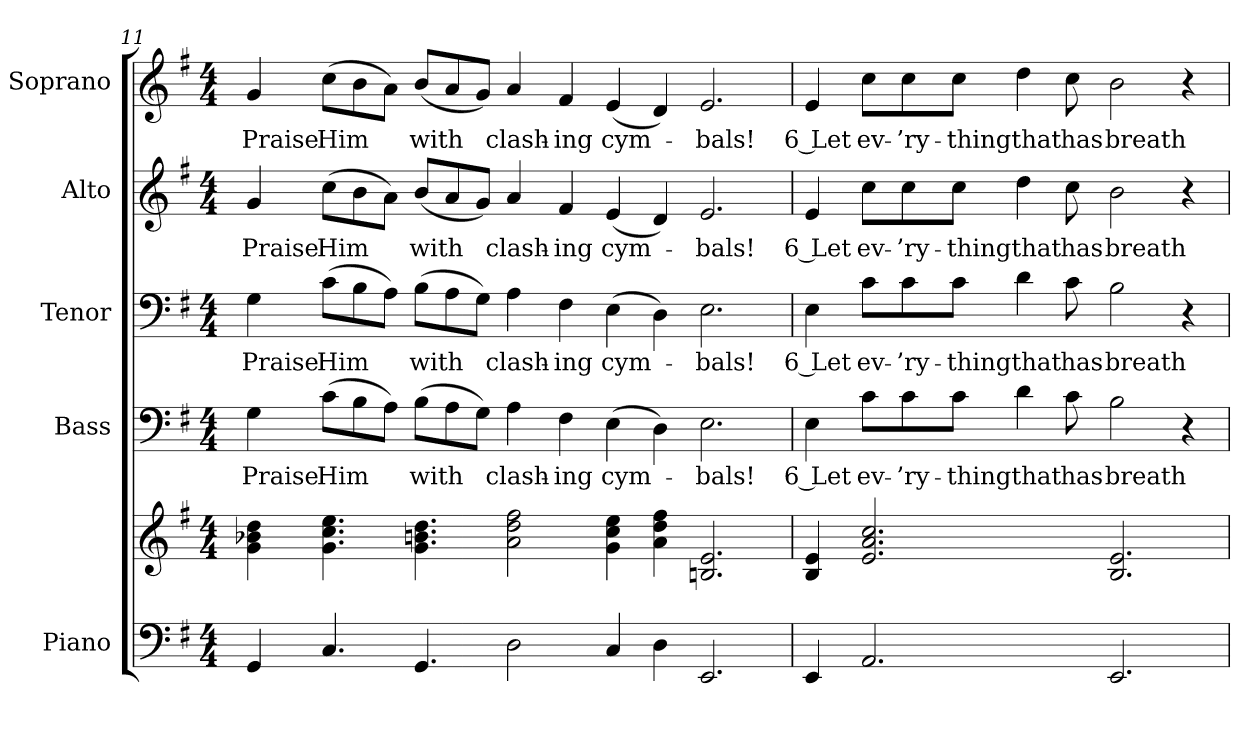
**kern	**kern	**kern	**text	**kern	**text	**kern	**text	**kern	**text
*part5	*part5	*part4	*part4	*part3	*part3	*part2	*part2	*part1	*part1
*staff6	*staff5	*staff4	*staff4	*staff3	*staff3	*staff2	*staff2	*staff1	*staff1
*I"Piano	*	*I"Bass	*	*I"Tenor	*	*I"Alto	*	*I"Soprano	*
*I'Pno.	*	*I'B.	*	*I'T.	*	*I'A.	*	*I'S.	*
!!LO:PB:g=z
*clefF4	*clefG2	*clefF4	*	*clefF4	*	*clefG2	*	*clefG2	*
*k[f#]	*k[f#]	*k[f#]	*	*k[f#]	*	*k[f#]	*	*k[f#]	*
*G:	*G:	*G:	*	*G:	*	*G:	*	*G:	*
*M4/4	*M4/4	*M4/4	*	*M4/4	*	*M4/4	*	*M4/4	*
=11	=11	=11	=11	=11	=11	=11	=11	=11	=11
!	!	!	!LO:LY:b:color=#000000	!	!	!	!	!	!
!	!	!	!	!	!LO:LY:b:color=#000000	!	!	!	!
!	!	!	!	!	!	!	!LO:LY:b:color=#000000	!	!
!	!	!	!	!	!	!	!	!	!LO:LY:b:color=#000000
4GGi/	4gi\ 4b-Xi 4ddi	4Gi\	Praise	4Gi\	Praise	4gi/	Praise	4gi/	Praise
!	!	!	!LO:LY:b:color=#000000	!	!	!	!	!	!
!	!	!	!	!	!LO:LY:b:color=#000000	!	!	!	!
!	!	!	!	!	!	!	!LO:LY:b:color=#000000	!	!
!	!	!	!	!	!	!	!	!	!LO:LY:b:color=#000000
4.Ci/	4.gi\ 4.cci 4.eei	(8ci\L	Him	(8ci\L	Him	(8cci\L	Him	(8cci\L	Him
.	.	8Bi\	.	8Bi\	.	8bi\	.	8bi\	.
.	.	8Ai\J)	.	8Ai\J)	.	8ai\J)	.	8ai\J)	.
!	!	!	!LO:LY:b:color=#000000	!	!	!	!	!	!
!	!	!	!	!	!LO:LY:b:color=#000000	!	!	!	!
!	!	!	!	!	!	!	!LO:LY:b:color=#000000	!	!
!	!	!	!	!	!	!	!	!	!LO:LY:b:color=#000000
4.GGi/	4.gi\ 4.bni 4.ddi	(8Bi\L	with	(8Bi\L	with	(8bi/L	with	(8bi/L	with
.	.	8Ai\	.	8Ai\	.	8ai/	.	8ai/	.
.	.	8Gi\J)	.	8Gi\J)	.	8gi/J)	.	8gi/J)	.
!	!	!	!LO:LY:b:color=#000000	!	!	!	!	!	!
!	!	!	!	!	!LO:LY:b:color=#000000	!	!	!	!
!	!	!	!	!	!	!	!LO:LY:b:color=#000000	!	!
!	!	!	!	!	!	!	!	!	!LO:LY:b:color=#000000
2Di\	2ai\ 2ddi 2ff#i	4Ai\	clash-	4Ai\	clash-	4ai/	clash-	4ai/	clash-
!	!	!	!LO:LY:b:color=#000000	!	!	!	!	!	!
!	!	!	!	!	!LO:LY:b:color=#000000	!	!	!	!
!	!	!	!	!	!	!	!LO:LY:b:color=#000000	!	!
!	!	!	!	!	!	!	!	!	!LO:LY:b:color=#000000
.	.	4F#i\	-ing	4F#i\	-ing	4f#i/	-ing	4f#i/	-ing
!	!	!	!LO:LY:b:color=#000000	!	!	!	!	!	!
!	!	!	!	!	!LO:LY:b:color=#000000	!	!	!	!
!	!	!	!	!	!	!	!LO:LY:b:color=#000000	!	!
!	!	!	!	!	!	!	!	!	!LO:LY:b:color=#000000
4Ci/	4gi\ 4cci 4eei	(4Ei\	cym-	(4Ei\	cym-	(4ei/	cym-	(4ei/	cym-
4Di\	4ai\ 4ddi 4ff#i	4Di\)	.	4Di\)	.	4di/)	.	4di/)	.
!	!	!	!LO:LY:b:color=#000000	!	!	!	!	!	!
!	!	!	!	!	!LO:LY:b:color=#000000	!	!	!	!
!	!	!	!	!	!	!	!LO:LY:b:color=#000000	!	!
!	!	!	!	!	!	!	!	!	!LO:LY:b:color=#000000
2.EEi/	2.Bni/ 2.ei	2.Ei\	-bals!	2.Ei\	-bals!	2.ei/	-bals!	2.ei/	-bals!
!!LO:PB:g=z
=12	=12	=12	=12	=12	=12	=12	=12	=12	=12
!	!	!	!LO:LY:b:color=#000000	!	!	!	!	!	!
!	!	!	!	!	!LO:LY:b:color=#000000	!	!	!	!
!	!	!	!	!	!	!	!LO:LY:b:color=#000000	!	!
!	!	!	!	!	!	!	!	!	!LO:LY:b:color=#000000
4EEi/	4Bi/ 4ei	4Ei\	6 Let	4Ei\	6 Let	4ei/	6 Let	4ei/	6 Let
!	!	!	!LO:LY:b:color=#000000	!	!	!	!	!	!
!	!	!	!	!	!LO:LY:b:color=#000000	!	!	!	!
!	!	!	!	!	!	!	!LO:LY:b:color=#000000	!	!
!	!	!	!	!	!	!	!	!	!LO:LY:b:color=#000000
2.AAi/	2.ei/ 2.ai 2.cci	8ci\L	ev-	8ci\L	ev-	8cci\L	ev-	8cci\L	ev-
!	!	!	!LO:LY:b:color=#000000	!	!	!	!	!	!
!	!	!	!	!	!LO:LY:b:color=#000000	!	!	!	!
!	!	!	!	!	!	!	!LO:LY:b:color=#000000	!	!
!	!	!	!	!	!	!	!	!	!LO:LY:b:color=#000000
.	.	8ci\	-’ry-	8ci\	-’ry-	8cci\	-’ry-	8cci\	-’ry-
!	!	!	!LO:LY:b:color=#000000	!	!	!	!	!	!
!	!	!	!	!	!LO:LY:b:color=#000000	!	!	!	!
!	!	!	!	!	!	!	!LO:LY:b:color=#000000	!	!
!	!	!	!	!	!	!	!	!	!LO:LY:b:color=#000000
.	.	8ci\J	-thing	8ci\J	-thing	8cci\J	-thing	8cci\J	-thing
!	!	!	!LO:LY:b:color=#000000	!	!	!	!	!	!
!	!	!	!	!	!LO:LY:b:color=#000000	!	!	!	!
!	!	!	!	!	!	!	!LO:LY:b:color=#000000	!	!
!	!	!	!	!	!	!	!	!	!LO:LY:b:color=#000000
.	.	4di\	that	4di\	that	4ddi\	that	4ddi\	that
!	!	!	!LO:LY:b:color=#000000	!	!	!	!	!	!
!	!	!	!	!	!LO:LY:b:color=#000000	!	!	!	!
!	!	!	!	!	!	!	!LO:LY:b:color=#000000	!	!
!	!	!	!	!	!	!	!	!	!LO:LY:b:color=#000000
.	.	8ci\	has	8ci\	has	8cci\	has	8cci\	has
!	!	!	!LO:LY:b:color=#000000	!	!	!	!	!	!
!	!	!	!	!	!LO:LY:b:color=#000000	!	!	!	!
!	!	!	!	!	!	!	!LO:LY:b:color=#000000	!	!
!	!	!	!	!	!	!	!	!	!LO:LY:b:color=#000000
2.EEi/	2.Bi/ 2.ei	2Bi\	breath	2Bi\	breath	2bi\	breath	2bi\	breath
.	.	4r	.	4r	.	4r	.	4r	.
=	=	=	=	=	=	=	=	=	=
*-	*-	*-	*-	*-	*-	*-	*-	*-	*-
